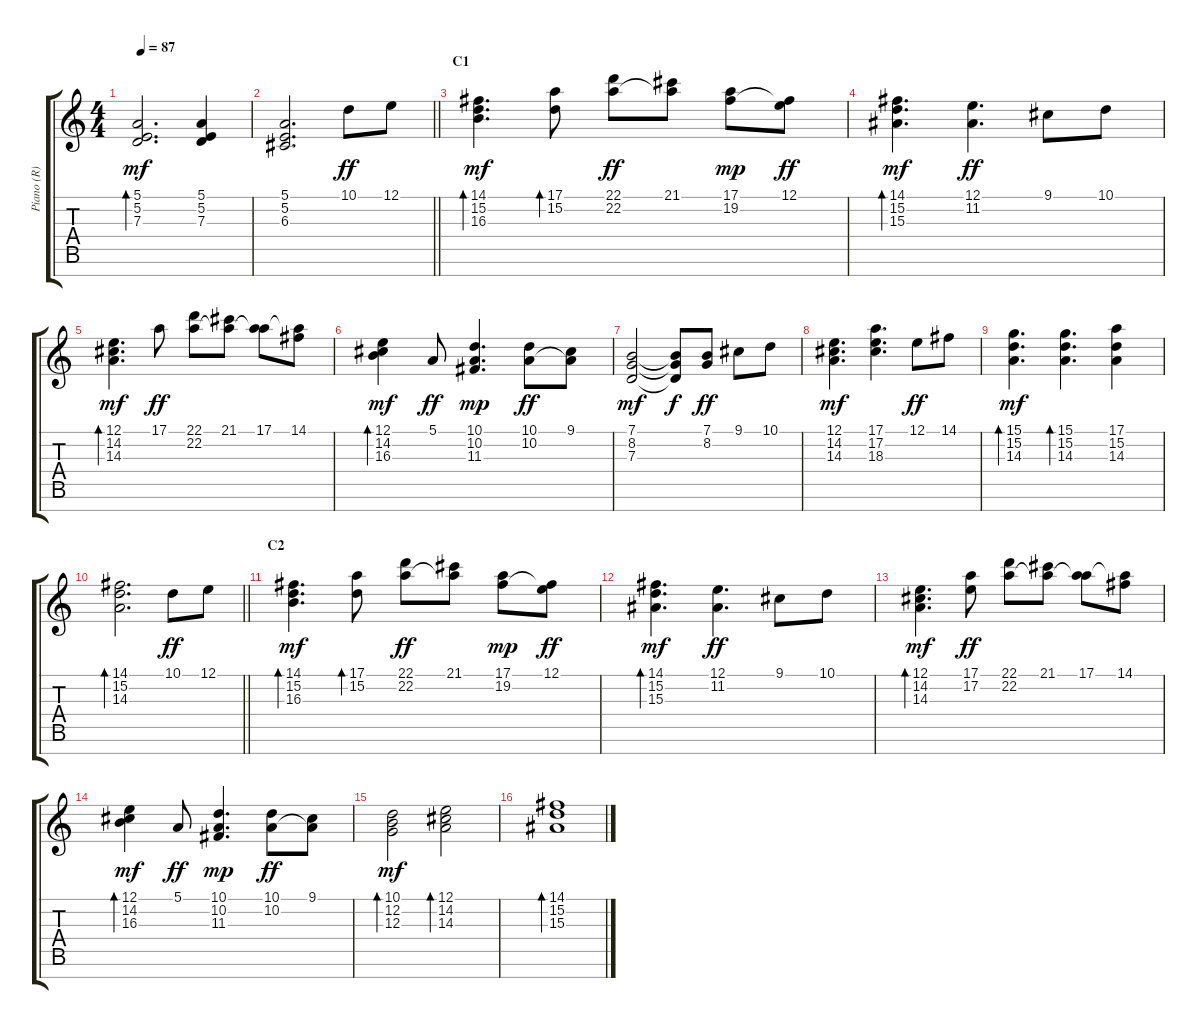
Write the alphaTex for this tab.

\track ("Piano (R)" "Piano (R)") {instrument acousticgrandpiano}
\staff {score tabs}
\tuning (E4 B3 G3 D3 A2 E2 B1) {hide}
\ts (4 4)
\tempo 87
\clef g2
\ks c
(5.1 5.2 7.3).2{d bd 120 dy mf} (5.1 5.2 7.3).4 |
\barLineRight lightlight
(5.1 5.2 6.3).2{d} 10.1.8{dy ff} 12.1.8 |
\section ("" "C1")
(14.1 15.2 16.3).4{d bd 120 dy mf} (17.1 15.2).8{bd 120} (22.1 22.2).8{dy ff} (21.1 22.2{t}).8 (17.1 19.2).8{dy mp} (12.1 19.2{t}).8{dy ff} |
(14.1 15.2 15.3).4{d bd 120 dy mf} (12.1 11.2).4{d dy ff} 9.1.8 10.1.8 |
(12.1 14.2 14.3).4{d bd 120 dy mf} 17.1.8{dy ff} (22.1 22.2).8 (21.1 22.2{t}).8 (17.1 22.2{t}).8 (14.1 22.2{t}).8 |
(12.1 14.2 16.3).4{bd 60 dy mf} 5.1.8{dy ff} (10.1 10.2 11.3).4{d dy mp} (10.1 10.2).8{dy ff} (9.1 10.2{t}).8 |
(7.1 8.2 7.3).2{dy mf} (7.1{t} 8.2{t} 7.3{t}).8{dy f} (7.1 8.2).8{dy ff} 9.1.8 10.1.8 |
(12.1 14.2 14.3).4{d dy mf} (17.1 17.2 18.3).4{d} 12.1.8{dy ff} 14.1.8 |
(15.1 15.2 14.3).4{d bd 120 dy mf} (15.1 15.2 14.3).4{d bd 60} (17.1 15.2 14.3).4 |
\barLineRight lightlight
(14.1 15.2 14.3).2{d bd 240} 10.1.8{dy ff} 12.1.8 |
\section ("" "C2")
(14.1 15.2 16.3).4{d bd 120 dy mf} (17.1 15.2).8{bd 120} (22.1 22.2).8{dy ff} (21.1 22.2{t}).8 (17.1 19.2).8{dy mp} (12.1 19.2{t}).8{dy ff} |
(14.1 15.2 15.3).4{d bd 120 dy mf} (12.1 11.2).4{d dy ff} 9.1.8 10.1.8 |
(12.1 14.2 14.3).4{d bd 120 dy mf} (17.1 17.2).8{dy ff} (22.1 22.2).8 (21.1 22.2{t}).8 (17.1 22.2{t}).8 (14.1 22.2{t}).8 |
(12.1 14.2 16.3).4{bd 60 dy mf} 5.1.8{dy ff} (10.1 10.2 11.3).4{d dy mp} (10.1 10.2).8{dy ff} (9.1 10.2{t}).8 |
(10.1 12.2 12.3).2{bd 120 dy mf} (12.1 14.2 14.3).2{bd 120} |
(14.1 15.2 15.3).1{bd 120}
